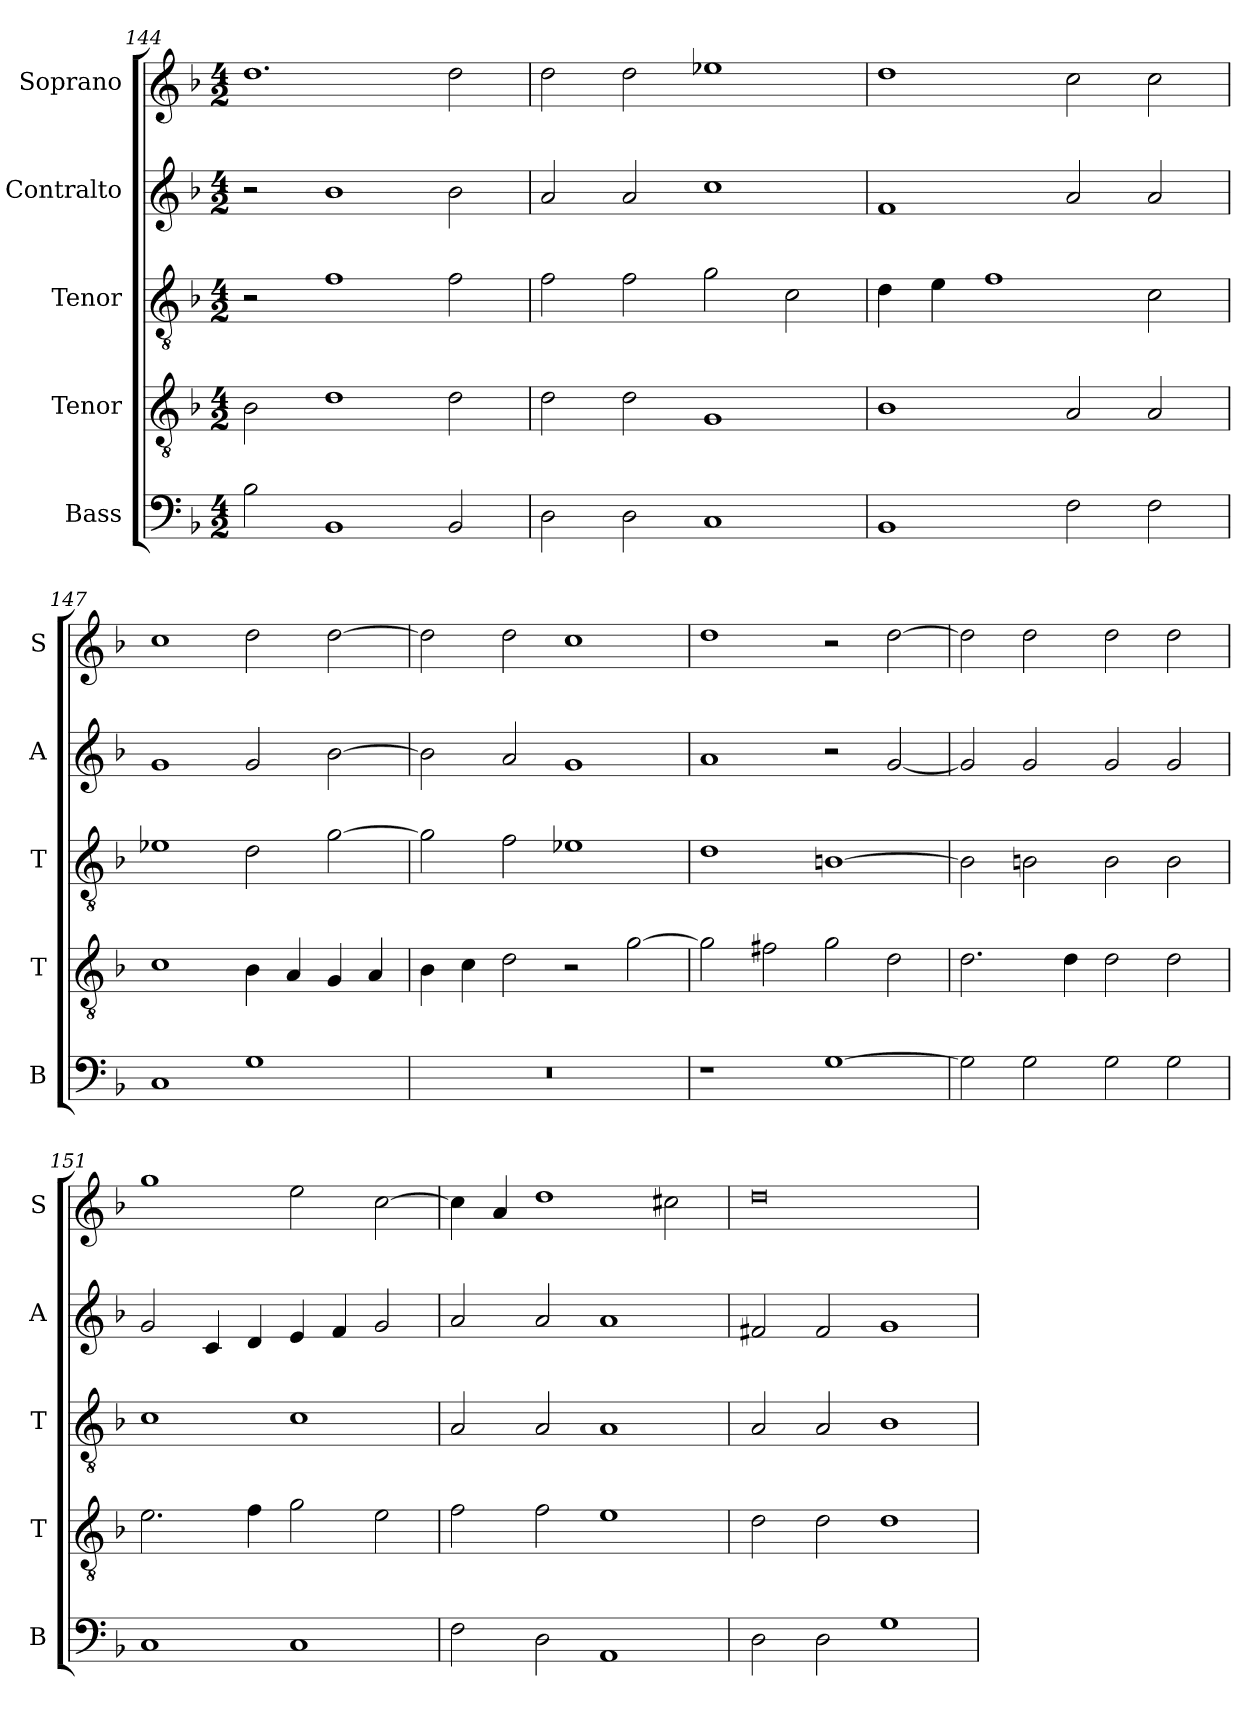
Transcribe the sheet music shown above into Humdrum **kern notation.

**kern	**kern	**kern	**kern	**kern
*part5	*part4	*part3	*part2	*part1
*staff5	*staff4	*staff3	*staff2	*staff1
*I"Bass	*I"Tenor	*I"Tenor	*I"Contralto	*I"Soprano
*I'B	*I'T	*I'T	*I'A	*I'S
*clefF4	*clefGv2	*clefGv2	*clefG2	*clefG2
*k[b-]	*k[b-]	*k[b-]	*k[b-]	*k[b-]
*G:dor	*G:dor	*G:dor	*G:dor	*G:dor
*M4/2	*M4/2	*M4/2	*M4/2	*M4/2
=144	=144	=144	=144	=144
2B-	2B-	2r	2r	1.dd
1BB-	1d	1f	1b-	.
2BB-	2d	2f	2b-	2dd
=145	=145	=145	=145	=145
2D	2d	2f	2a	2dd
2D	2d	2f	2a	2dd
1C	1G	2g	1cc	1ee-X
.	.	2c	.	.
=146	=146	=146	=146	=146
1BB-	1B-	4d	1f	1dd
.	.	4e	.	.
.	.	1f	.	.
2F	2A	.	2a	2cc
2F	2A	2c	2a	2cc
=147	=147	=147	=147	=147
1C	1c	1e-X	1g	1cc
1G	4B-	2d	2g	2dd
.	4A	.	.	.
.	4G	[2g	[2b-	[2dd
.	4A	.	.	.
=148	=148	=148	=148	=148
0r	4B-	2g]	2b-]	2dd]
.	4c	.	.	.
.	2d	2f	2a	2dd
.	2r	1e-X	1g	1cc
.	[2g	.	.	.
=149	=149	=149	=149	=149
1r	2g]	1d	1a	1dd
.	2f#X	.	.	.
[1G	2g	[1Bn	2r	2r
.	2d	.	[2g	[2dd
=150	=150	=150	=150	=150
2G]	2.d	2B]	2g]	2dd]
2G	.	2Bn	2g	2dd
.	4d	.	.	.
2G	2d	2B	2g	2dd
2G	2d	2B	2g	2dd
=151	=151	=151	=151	=151
1C	2.e	1c	2g	1gg
.	.	.	4c	.
.	4f	.	4d	.
1C	2g	1c	4e	2ee
.	.	.	4f	.
.	2e	.	2g	[2cc
=152	=152	=152	=152	=152
2F	2f	2A	2a	4cc]
.	.	.	.	4a
2D	2f	2A	2a	1dd
1AA	1e	1A	1a	.
.	.	.	.	2cc#X
=153	=153	=153	=153	=153
2D	2d	2A	2f#X	0dd
2D	2d	2A	2f#	.
1G	1d	1B-	1g	.
=	=	=	=	=
*-	*-	*-	*-	*-
